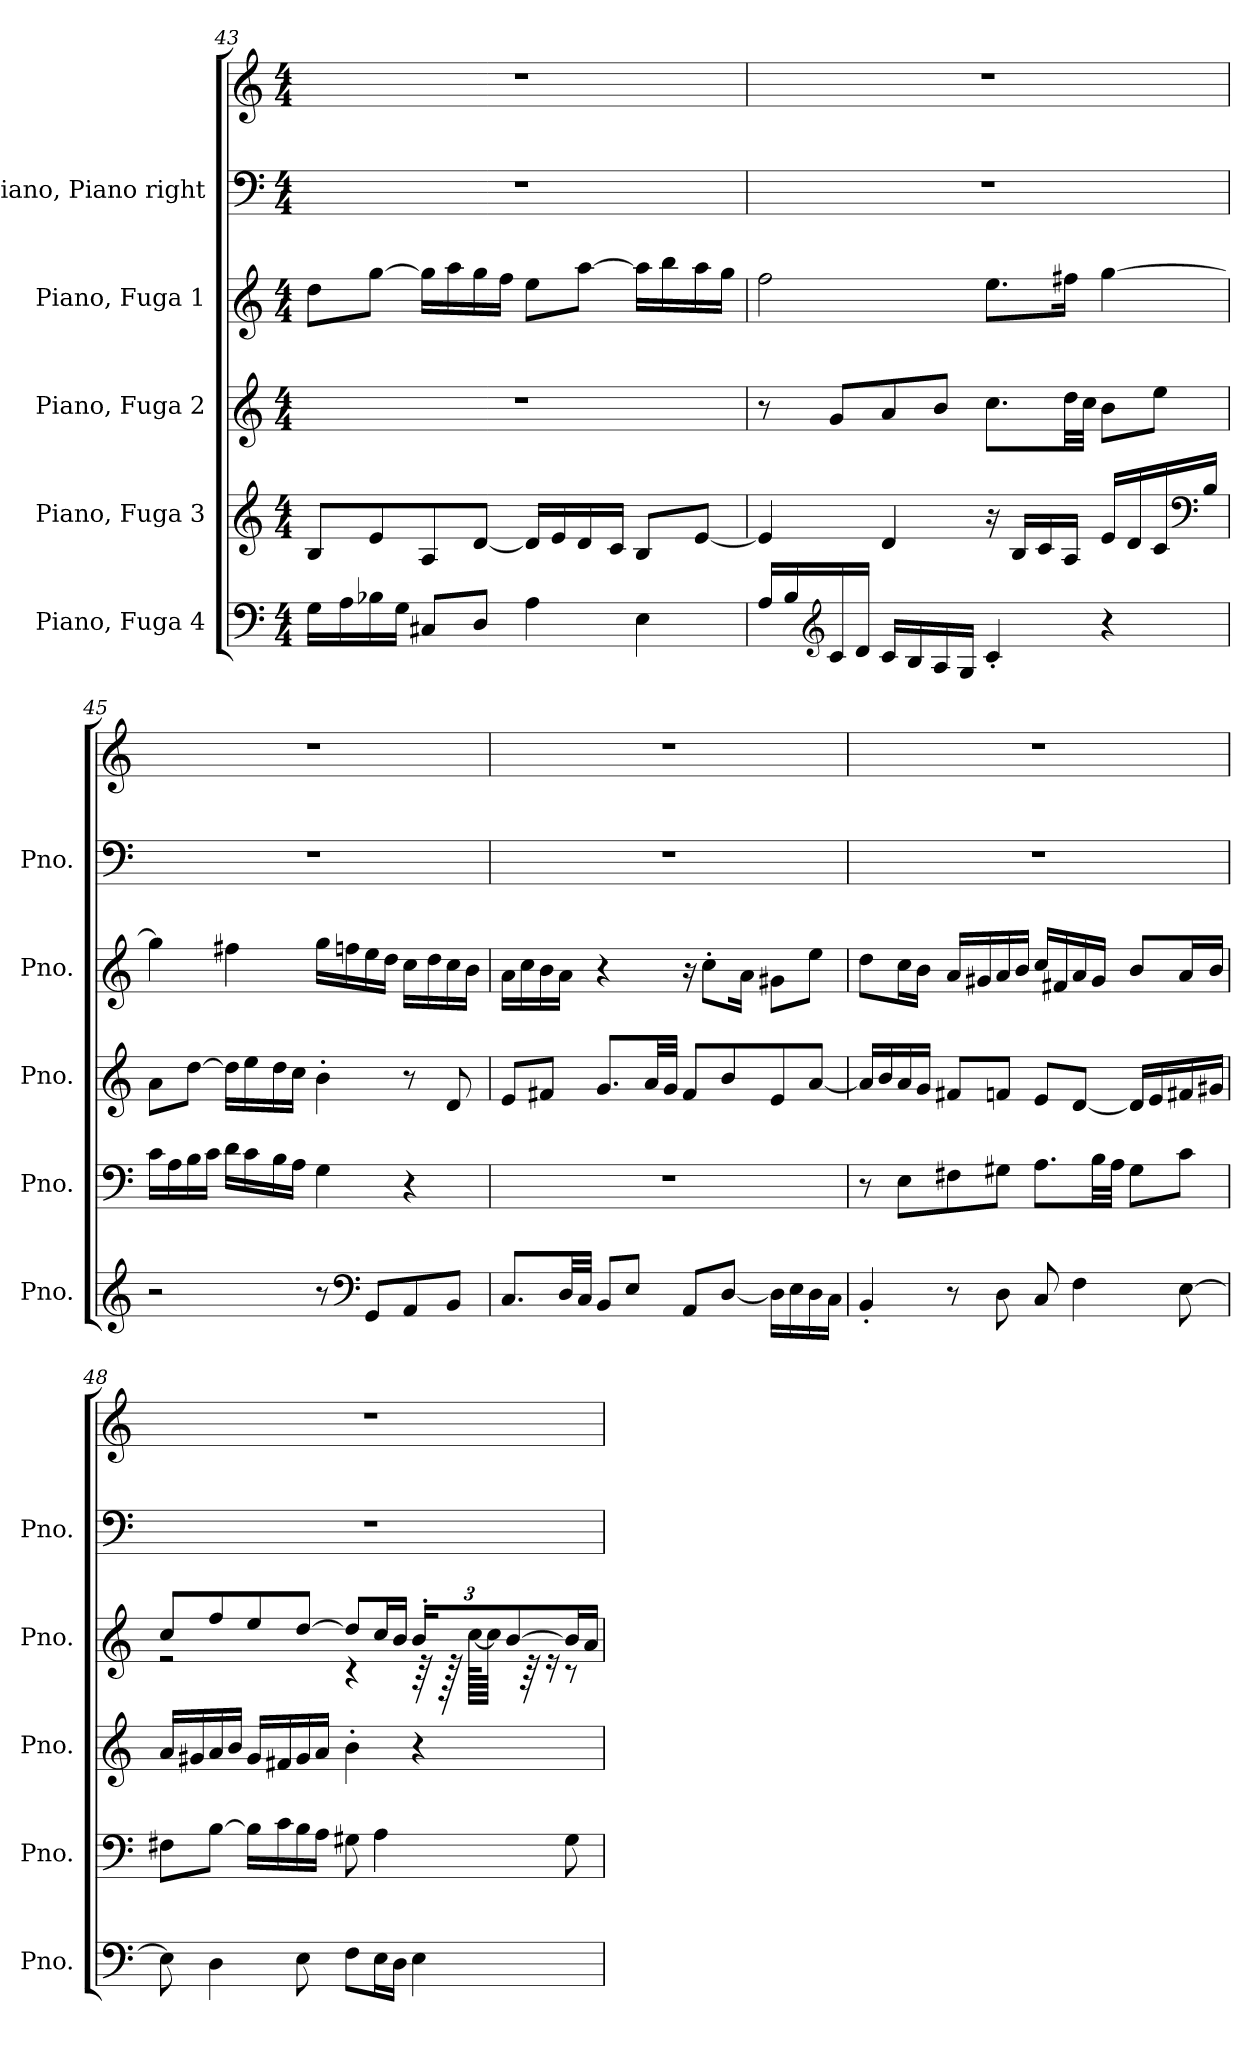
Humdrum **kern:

**kern	**kern	**kern	**kern	**kern	**kern
*part5	*part4	*part3	*part2	*part1	*part1
*staff6	*staff5	*staff4	*staff3	*staff2	*staff1
*I"Piano, Fuga 4	*I"Piano, Fuga 3	*I"Piano, Fuga 2	*I"Piano, Fuga 1	*I"Piano, Piano right	*
*I'Pno.	*I'Pno.	*I'Pno.	*I'Pno.	*I'Pno.	*
!!LO:LB:g=z
*clefF4	*clefG2	*clefG2	*clefG2	*clefF4	*clefG2
*k[]	*k[]	*k[]	*k[]	*k[]	*k[]
*M4/4	*M4/4	*M4/4	*M4/4	*M4/4	*M4/4
=43	=43	=43	=43	=43	=43
*	*	*	*	*	*^
*	*	*	*	*	*	*^
*	*	*	*	*	*	*	*^
*	*	*	*	*	*	*	*	*^
*	*	*	*	*	*	*	*	*	*^
*	*	*	*	*	*	*	*	*	*	*^
16G\LL	8B/L	1r	8dd\L	1r	1r	96ryy	8ryy	4.ryy	2ryy	2ryy	2...ryy
*	*	*	*	*	*MM62	*	*	*	*	*	*
.	.	.	.	.	.	3%2ryy	.	.	.	.	.
16A\	.	.	.	.	.	.	.	.	.	.	.
*	*	*	*	*	*MM63	*	*	*	*	*	*
16B-X\	8e/	.	[8gg\J	.	.	.	2..ryy	.	.	.	.
16G\JJ	.	.	.	.	.	.	.	.	.	.	.
8C#X/L	8A/	.	16gg\LL]	.	.	.	.	.	.	.	.
.	.	.	16aa\	.	.	.	.	.	.	.	.
*	*	*	*	*	*MM66	*	*	*	*	*	*
8D/J	[8d/J	.	16gg\	.	.	.	.	2ryy	.	.	.
.	.	.	16ff\JJ	.	.	.	.	.	.	.	.
*	*	*	*	*	*MM61	*	*	*	*	*	*
4A\	16d/LL]	.	8ee\L	.	.	.	.	.	2ryy	8ryy	.
.	16e/	.	.	.	.	.	.	.	.	.	.
*	*	*	*	*	*MM63	*	*	*	*	*	*
.	16d/	.	[8aa\J	.	.	.	.	.	.	4.ryy	.
.	.	.	.	.	.	6ryy	.	.	.	.	.
.	16c/JJ	.	.	.	.	.	.	.	.	.	.
4E\	8B/L	.	16aa\LL]	.	.	.	.	.	.	.	.
.	.	.	16bb\	.	.	.	.	.	.	.	.
.	.	.	.	.	.	12...ryy	.	.	.	.	.
*	*	*	*	*	*MM66	*	*	*	*	*	*
.	[8e/J	.	16aa\	.	.	.	.	8ryy	.	.	.
*	*	*	*	*	*MM62	*	*	*	*	*	*
.	.	.	16gg\JJ	.	.	.	.	.	.	.	16ryy
*	*	*	*	*	*v	*v	*v	*v	*v	*v	*v
=44	=44	=44	=44	=44	=44
*	*	*	*	*	*MM63
*	*	*	*	*	*^
*	*	*	*	*	*	*^
16A/LL	4e/]	8r	2ff\	1r	1r	2ryy	2.ryy
16B/	.	.	.	.	.	.	.
*clefG2	*	*	*	*	*	*	*
16c/	.	8g/L	.	.	.	.	.
16d/JJ	.	.	.	.	.	.	.
16c/LL	4d/	8a/	.	.	.	.	.
16B/	.	.	.	.	.	.	.
16A/	.	8b/J	.	.	.	.	.
16G/JJ	.	.	.	.	.	.	.
4c'/	16r	8.cc\L	8.ee\L	.	.	8.ryy	.
.	16B/LL	.	.	.	.	.	.
.	16c/	.	.	.	.	.	.
*	*	*	*	*	*MM67	*	*
.	16A/JJ	32dd\LL	16ff#X\Jk	.	.	4ryy	.
.	.	32cc\JJJ	.	.	.	.	.
*	*	*	*	*	*MM63	*	*
4r	16e/LL	8b\L	[4gg\	.	.	.	4ryy
.	16d/	.	.	.	.	.	.
.	16c/	8ee\J	.	.	.	.	.
*	*clefF4	*	*	*	*	*	*
*	*	*	*	*	*MM64	*	*
.	16B/JJ	.	.	.	.	16ryy	.
*	*	*	*	*	*v	*v	*v
!!LO:PB:g=z
=45	=45	=45	=45	=45	=45
*	*	*	*	*	*MM61
*	*	*	*	*	*^
*	*	*	*	*	*	*^
*	*	*	*	*	*	*	*^
*	*	*	*	*	*	*	*	*^
*	*	*	*	*	*	*	*	*	*^
*	*	*	*	*	*	*	*	*	*	*^
*	*	*	*	*	*	*	*	*	*	*	*^
2r	16c\LL	8a\L	4gg\]	1r	1r	8ryy	4ryy	3ryy	3ryy	2ryy	2ryy	2..ryy
.	16A\	.	.	.	.	.	.	.	.	.	.	.
*	*	*	*	*	*MM64	*	*	*	*	*	*	*
.	16B\	[8dd\J	.	.	.	2..ryy	.	.	.	.	.	.
.	16c\JJ	.	.	.	.	.	.	.	.	.	.	.
*	*	*	*	*	*MM66	*	*	*	*	*	*	*
.	16d\LL	16dd\LL]	4ff#X\	.	.	.	2.ryy	.	.	.	.	.
.	16c\	16ee\	.	.	.	.	.	.	.	.	.	.
.	.	.	.	.	.	.	.	48ryy	12.ryy	.	.	.
*	*	*	*	*	*MM65	*	*	*	*	*	*	*
.	.	.	.	.	.	.	.	3ryy	.	.	.	.
.	16B\	16dd\	.	.	.	.	.	.	.	.	.	.
.	16A\JJ	16cc\JJ	.	.	.	.	.	.	.	.	.	.
*	*	*	*	*	*MM64	*	*	*	*	*	*	*
.	.	.	.	.	.	.	.	.	3ryy	.	.	.
*	*	*	*	*	*MM66	*	*	*	*	*	*	*
8r	4G\	4b'\	16gg\LL	.	.	.	.	.	.	2ryy	16ryy	.
*	*	*	*	*	*MM65	*	*	*	*	*	*	*
.	.	.	16ffn\	.	.	.	.	.	.	.	4..ryy	.
*clefF4	*	*	*	*	*	*	*	*	*	*	*	*
8GG/L	.	.	16ee\	.	.	.	.	.	.	.	.	.
*	*	*	*	*	*MM64	*	*	*	*	*	*	*
.	.	.	16dd\JJ	.	.	.	.	6...ryy	.	.	.	.
8AA/	4r	8r	16cc\LL	.	.	.	.	.	.	.	.	.
.	.	.	.	.	.	.	.	.	6ryy	.	.	.
.	.	.	16dd\	.	.	.	.	.	.	.	.	.
*	*	*	*	*	*MM63	*	*	*	*	*	*	*
8BB/J	.	8d/	16cc\	.	.	.	.	.	.	.	.	8ryy
.	.	.	16b\JJ	.	.	.	.	.	.	.	.	.
.	.	.	.	.	.	.	.	.	24ryy	.	.	.
*	*	*	*	*	*v	*v	*v	*v	*v	*v	*v	*v
=46	=46	=46	=46	=46	=46
*	*	*	*	*	*MM64
*	*	*	*	*	*^
*	*	*	*	*	*	*^
*	*	*	*	*	*	*	*^
*	*	*	*	*	*	*	*	*^
*	*	*	*	*	*	*	*	*	*^
*	*	*	*	*	*	*	*	*	*	*^
8.C/L	1r	8e/L	16a\LL	1r	1r	8.ryy	4ryy	4..ryy	2ryy	2.ryy	2..ryy
.	.	.	16cc\	.	.	.	.	.	.	.	.
.	.	8f#X/J	16b\	.	.	.	.	.	.	.	.
*	*	*	*	*	*MM67	*	*	*	*	*	*
32D/LL	.	.	16a\JJ	.	.	2ryy	.	.	.	.	.
32C/JJJ	.	.	.	.	.	.	.	.	.	.	.
*	*	*	*	*	*MM64	*	*	*	*	*	*
8BB/L	.	8.g/L	4r	.	.	.	2.ryy	.	.	.	.
8E/J	.	.	.	.	.	.	.	.	.	.	.
*	*	*	*	*	*MM67	*	*	*	*	*	*
.	.	32a/LL	.	.	.	.	.	2ryy	.	.	.
.	.	32g/JJJ	.	.	.	.	.	.	.	.	.
*	*	*	*	*	*MM64	*	*	*	*	*	*
8AA/L	.	8f#/L	16r	.	.	.	.	.	2ryy	.	.
.	.	.	8cc'\L	.	.	.	.	.	.	.	.
[8D/J	.	8b/	.	.	.	.	.	.	.	.	.
.	.	.	16a\Jk	.	.	4ryy	.	.	.	.	.
*	*	*	*	*	*MM61	*	*	*	*	*	*
16D\LL]	.	8e/	8g#X\L	.	.	.	.	.	.	4ryy	.
16E\	.	.	.	.	.	.	.	.	.	.	.
*	*	*	*	*	*MM64	*	*	*	*	*	*
16D\	.	[8a/J	8ee\J	.	.	.	.	.	.	.	8ryy
16C\JJ	.	.	.	.	.	16ryy	.	16ryy	.	.	.
*	*	*	*	*	*	*	*	*	*v	*v	*v
!!LO:LB:g=z
=47	=47	=47	=47	=47	=47	=47	=47	=47	=47
4BB'/	8r	16a/LL]	8dd\L	1r	1r	8ryy	4ryy	2ryy	2.ryy
.	.	16b/	.	.	.	.	.	.	.
*	*	*	*	*	*MM62	*	*	*	*
.	8E\L	16a/	16cc\L	.	.	2..ryy	.	.	.
.	.	16g/JJ	16b\JJ	.	.	.	.	.	.
*	*	*	*	*	*MM63	*	*	*	*
8r	8F#X\	8f#X/L	16a/LL	.	.	.	2.ryy	.	.
.	.	.	16g#X/	.	.	.	.	.	.
8D\	8G#X\J	8fn/J	16a/	.	.	.	.	.	.
.	.	.	16b/JJ	.	.	.	.	.	.
8C/	8.A\L	8e/L	16cc/LL	.	.	.	.	8.ryy	.
.	.	.	16f#X/	.	.	.	.	.	.
4F\	.	[8d/J	16a/	.	.	.	.	.	.
*	*	*	*	*	*MM67	*	*	*	*
.	32B\LL	.	16g#/JJ	.	.	.	.	4ryy	.
.	32A\JJJ	.	.	.	.	.	.	.	.
*	*	*	*	*	*MM64	*	*	*	*
.	8G#\L	16d/LL]	8b/L	.	.	.	.	.	4ryy
.	.	16e/	.	.	.	.	.	.	.
[8E\	8c\J	16f#X/	16a/L	.	.	.	.	.	.
.	.	16g#X/JJ	16b/JJ	.	.	.	.	16ryy	.
*	*	*	*	*	*v	*v	*v	*v	*v
=48	=48	=48	=48	=48	=48
*	*	*	*	*	*MM61
*	*	*	*^	*	*^
*	*	*	*	*	*	*	*^
*	*	*	*	*	*	*	*	*^
8E\]	8F#X\L	16a/LL	8cc/L	2r	1r	1r	8ryy	2ryy	2.ryy
.	.	16g#X/	.	.	.	.	.	.	.
*	*	*	*	*	*	*MM64	*	*	*
4D\	[8B\J	16a/	8ff/	.	.	.	2..ryy	.	.
.	.	16b/JJ	.	.	.	.	.	.	.
.	16B\LL]	16g#/LL	8ee/	.	.	.	.	.	.
.	16c\	16f#X/	.	.	.	.	.	.	.
8E\	16B\	16g#/	[8dd/J	.	.	.	.	.	.
.	16A\JJ	16a/JJ	.	.	.	.	.	.	.
8F\L	8G#X\	4b'\	8dd/L]	4r	.	.	.	8ryy	.
*	*	*	*	*	*	*MM60	*	*	*
16E\L	4A\	.	16cc/L	.	.	.	.	4.ryy	.
16D\JJ	.	.	16b/JJ	.	.	.	.	.	.
*	*	*	*Xbrackettup	*	*	*	*	*	*
*	*	*	*	*	*	*MM57	*	*	*
4E\	.	4r	24b'/KL	64r	.	.	.	.	4ryy
.	.	.	.	128r	.	.	.	.	.
.	.	.	.	[128cc\KLLLL	.	.	.	.	.
.	.	.	.	64cc\JJJJ]	.	.	.	.	.
.	.	.	[12b/	.	.	.	.	.	.
.	.	.	.	64r	.	.	.	.	.
.	.	.	.	16r	.	.	.	.	.
.	8G#\	.	16b/L]	8r	.	.	.	.	.
.	.	.	16a/JJ	.	.	.	.	.	.
*	*	*	*v	*v	*	*v	*v	*v	*v
=	=	=	=	=	=
*-	*-	*-	*-	*-	*-
